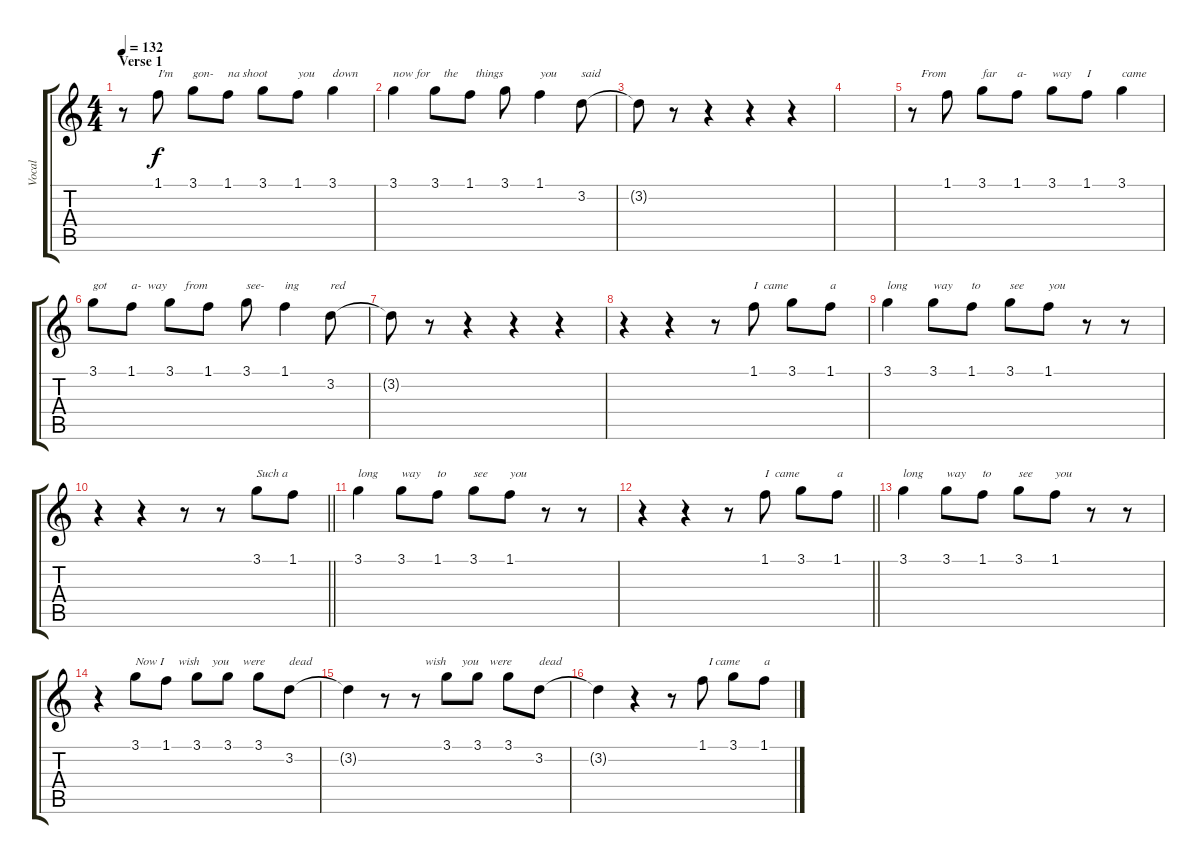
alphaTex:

\track ("Vocal" "Vocal") {instrument distortionguitar}
\staff {score tabs}
\tuning (E4 B3 G3 D3 A2 E2) {hide}
\ts (4 4)
\section ("" "Verse 1")
\tempo 132
\clef g2
\ks c
r.8{dy f} 1.1.8{txt "I'm"} 3.1.8{txt "gon-"} 1.1.8{txt "na shoot"} 3.1.8 1.1.8{txt "you"} 3.1.4{txt "down"} |
3.1.4{txt "now for"} 3.1.8{txt "   the"} 1.1.8{txt "  things"} 3.1.8 1.1.4{txt "you"} 3.2.8{txt "said"} |
3.2{t}.8 r.8 r.4 r.4 r.4 |
|
r.8{txt "   From"} 1.1.8 3.1.8{txt "far"} 1.1.8{txt "a-"} 3.1.8{txt "way"} 1.1.8{txt "I"} 3.1.4{txt "came"} |
3.1.8{txt "got"} 1.1.8{txt "a-  way"} 3.1.8{txt "     from"} 1.1.8 3.1.8{txt "see-"} 1.1.4{txt "ing"} 3.2.8{txt "red"} |
3.2{t}.8 r.8 r.4 r.4 r.4 |
r.4 r.4 r.8 1.1.8{txt "I  came"} 3.1.8 1.1.8{txt "a"} |
3.1.4{txt "long"} 3.1.8{txt "way"} 1.1.8{txt "to"} 3.1.8{txt "see"} 1.1.8{txt "you"} r.8 r.8 |
\barLineRight lightlight
r.4 r.4 r.8 r.8 3.1.8{txt "Such a"} 1.1.8 |
3.1.4{txt "long"} 3.1.8{txt "way"} 1.1.8{txt "to"} 3.1.8{txt "see"} 1.1.8{txt "you"} r.8 r.8 |
\barLineRight lightlight
r.4 r.4 r.8 1.1.8{txt "I  came"} 3.1.8 1.1.8{txt "a"} |
3.1.4{txt "long"} 3.1.8{txt "way"} 1.1.8{txt "to"} 3.1.8{txt "see"} 1.1.8{txt "you"} r.8 r.8 |
r.4 3.1.8{txt "Now I"} 1.1.8{txt "    wish"} 3.1.8{txt "     you"} 3.1.8{txt "     were"} 3.1.8 3.2.8{txt "dead"} |
3.2{t}.4 r.8 r.8{txt "   wish"} 3.1.8{txt "     you"} 3.1.8{txt "    were"} 3.1.8 3.2.8{txt "dead"} |
3.2{t}.4 r.4 r.8 1.1.8{txt "  I came"} 3.1.8 1.1.8{txt "a"}
